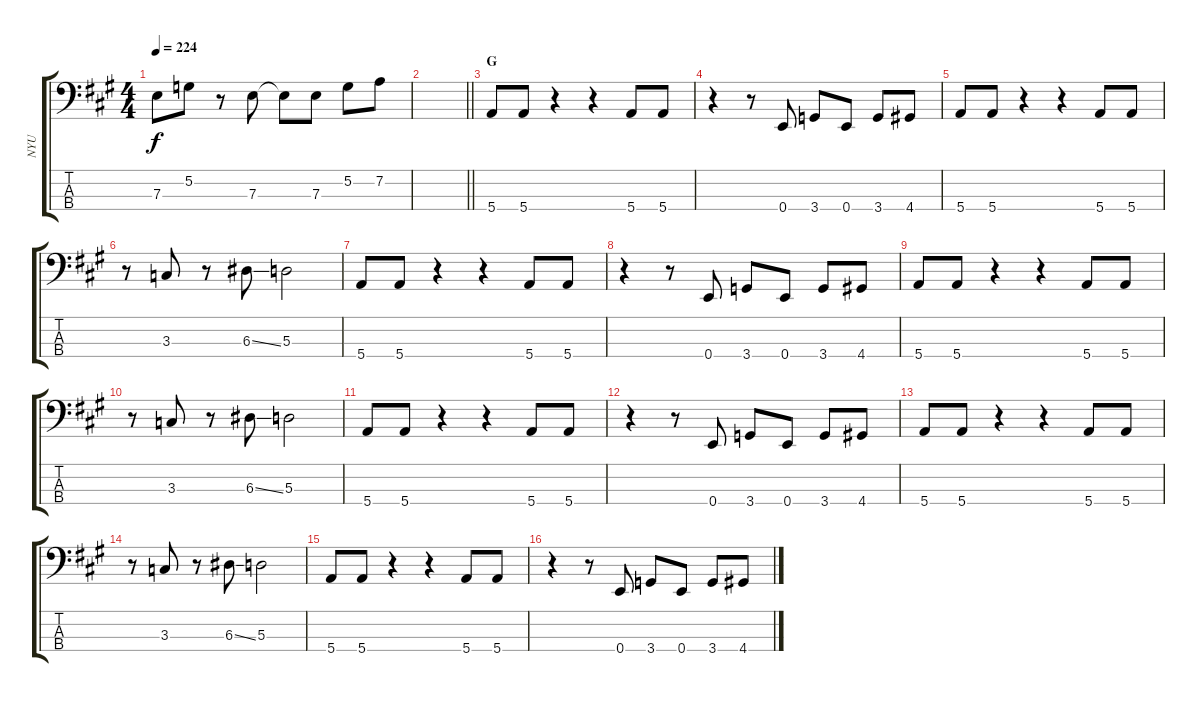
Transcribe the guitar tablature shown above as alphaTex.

\track ("NYU" "NYU") {instrument electricbasspick}
\staff {score tabs}
\tuning (G2 D2 A1 E1) {hide}
\ts (4 4)
\tempo 224
\clef f4
\ks a
7.3.8{dy f} 5.2.8 r.8 7.3.8 7.3{t}.8 7.3.8 5.2.8 7.2.8 |
\barLineRight lightlight
|
\section ("" "G")
5.4.8 5.4.8 r.4 r.4 5.4.8 5.4.8 |
r.4 r.8 0.4.8 3.4.8 0.4.8 3.4.8 4.4.8 |
5.4.8 5.4.8 r.4 r.4 5.4.8 5.4.8 |
r.8 3.3.8 r.8 6.3{ss}.8 5.3.2 |
5.4.8 5.4.8 r.4 r.4 5.4.8 5.4.8 |
r.4 r.8 0.4.8 3.4.8 0.4.8 3.4.8 4.4.8 |
5.4.8 5.4.8 r.4 r.4 5.4.8 5.4.8 |
r.8 3.3.8 r.8 6.3{ss}.8 5.3.2 |
5.4.8 5.4.8 r.4 r.4 5.4.8 5.4.8 |
r.4 r.8 0.4.8 3.4.8 0.4.8 3.4.8 4.4.8 |
5.4.8 5.4.8 r.4 r.4 5.4.8 5.4.8 |
r.8 3.3.8 r.8 6.3{ss}.8 5.3.2 |
5.4.8 5.4.8 r.4 r.4 5.4.8 5.4.8 |
r.4 r.8 0.4.8 3.4.8 0.4.8 3.4.8 4.4.8
